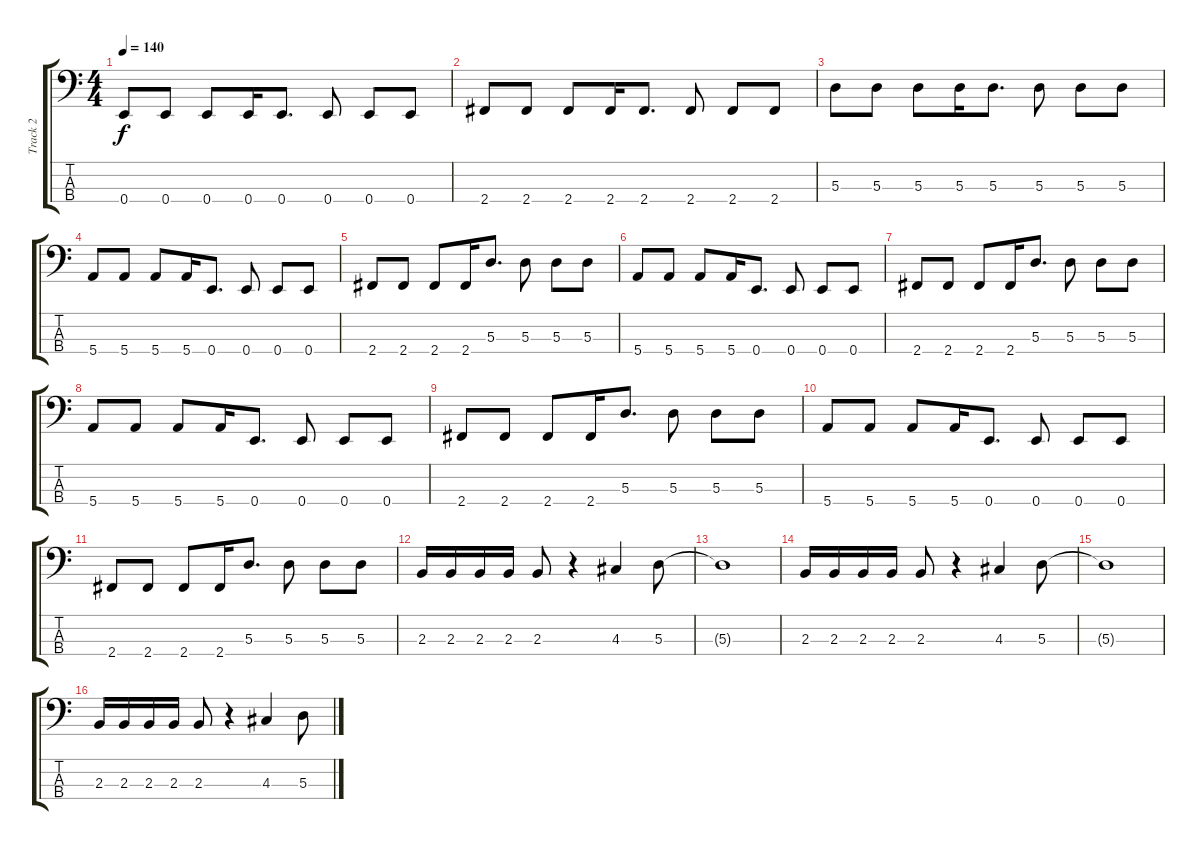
\track ("Track 2" "Track 2") {instrument electricbasspick}
\staff {score tabs}
\tuning (G2 D2 A1 E1) {hide}
\ts (4 4)
\tempo 140
\clef f4
\ks c
0.4.8{dy f} 0.4.8 0.4.8 0.4.16 0.4.8{d} 0.4.8 0.4.8 0.4.8 |
2.4.8 2.4.8 2.4.8 2.4.16 2.4.8{d} 2.4.8 2.4.8 2.4.8 |
5.3.8 5.3.8 5.3.8 5.3.16 5.3.8{d} 5.3.8 5.3.8 5.3.8 |
5.4.8 5.4.8 5.4.8 5.4.16 0.4.8{d} 0.4.8 0.4.8 0.4.8 |
2.4.8 2.4.8 2.4.8 2.4.16 5.3.8{d} 5.3.8 5.3.8 5.3.8 |
5.4.8 5.4.8 5.4.8 5.4.16 0.4.8{d} 0.4.8 0.4.8 0.4.8 |
2.4.8 2.4.8 2.4.8 2.4.16 5.3.8{d} 5.3.8 5.3.8 5.3.8 |
5.4.8 5.4.8 5.4.8 5.4.16 0.4.8{d} 0.4.8 0.4.8 0.4.8 |
2.4.8 2.4.8 2.4.8 2.4.16 5.3.8{d} 5.3.8 5.3.8 5.3.8 |
5.4.8 5.4.8 5.4.8 5.4.16 0.4.8{d} 0.4.8 0.4.8 0.4.8 |
2.4.8 2.4.8 2.4.8 2.4.16 5.3.8{d} 5.3.8 5.3.8 5.3.8 |
2.3.16 2.3.16 2.3.16 2.3.16 2.3.8 r.4 4.3.4 5.3.8 |
5.3{t}.1 |
2.3.16 2.3.16 2.3.16 2.3.16 2.3.8 r.4 4.3.4 5.3.8 |
5.3{t}.1 |
2.3.16 2.3.16 2.3.16 2.3.16 2.3.8 r.4 4.3.4 5.3.8
